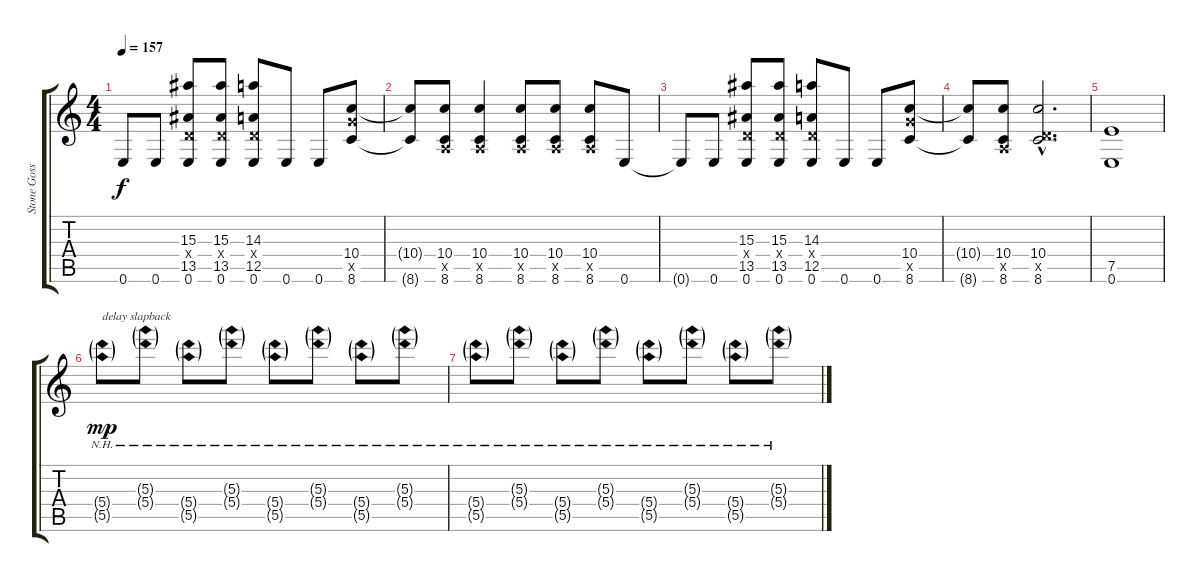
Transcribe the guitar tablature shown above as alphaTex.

\track ("Stone Gossard" "Stone Goss") {instrument overdrivenguitar}
\staff {score tabs}
\tuning (E4 B3 G3 D3 A2 E2) {hide}
\ts (4 4)
\tempo 157
\clef g2
\ks c
0.6{t}.8{dy f} 0.6.8 (15.3 0.4{x} 13.5 0.6).8 (15.3 0.4{x} 13.5 0.6).8 (14.3 0.4{x} 12.5 0.6).8 0.6.8 0.6.8 (10.4 10.5{x} 8.6).8 |
(10.4{t} 8.6{t}).8 (10.4 0.5{x} 8.6).8 (10.4 0.5{x} 8.6).4 (10.4 0.5{x} 8.6).8 (10.4 0.5{x} 8.6).8 (10.4 0.5{x} 8.6).8 0.6.8 |
0.6{t}.8 0.6.8 (15.3 0.4{x} 13.5 0.6).8 (15.3 0.4{x} 13.5 0.6).8 (14.3 0.4{x} 12.5 0.6).8 0.6.8 0.6.8 (10.4 10.5{x} 8.6).8 |
(10.4{t} 8.6{t}).8 (10.4 0.5{x} 8.6).8 (10.4{hac} 5.5{hac x} 8.6{hac}).2{d} |
(7.5 0.6).1 |
(5.4{nh g} 5.5{nh g}).8{txt "delay slapback" dy mp} (5.3{nh g} 5.4{nh g}).8 (5.4{nh g} 5.5{nh g}).8 (5.3{nh g} 5.4{nh g}).8 (5.4{nh g} 5.5{nh g}).8 (5.3{nh g} 5.4{nh g}).8 (5.4{nh g} 5.5{nh g}).8 (5.3{nh g} 5.4{nh g}).8 |
(5.4{nh g} 5.5{nh g}).8 (5.3{nh g} 5.4{nh g}).8 (5.4{nh g} 5.5{nh g}).8 (5.3{nh g} 5.4{nh g}).8 (5.4{nh g} 5.5{nh g}).8 (5.3{nh g} 5.4{nh g}).8 (5.4{nh g} 5.5{nh g}).8 (5.3{nh g} 5.4{nh g}).8
